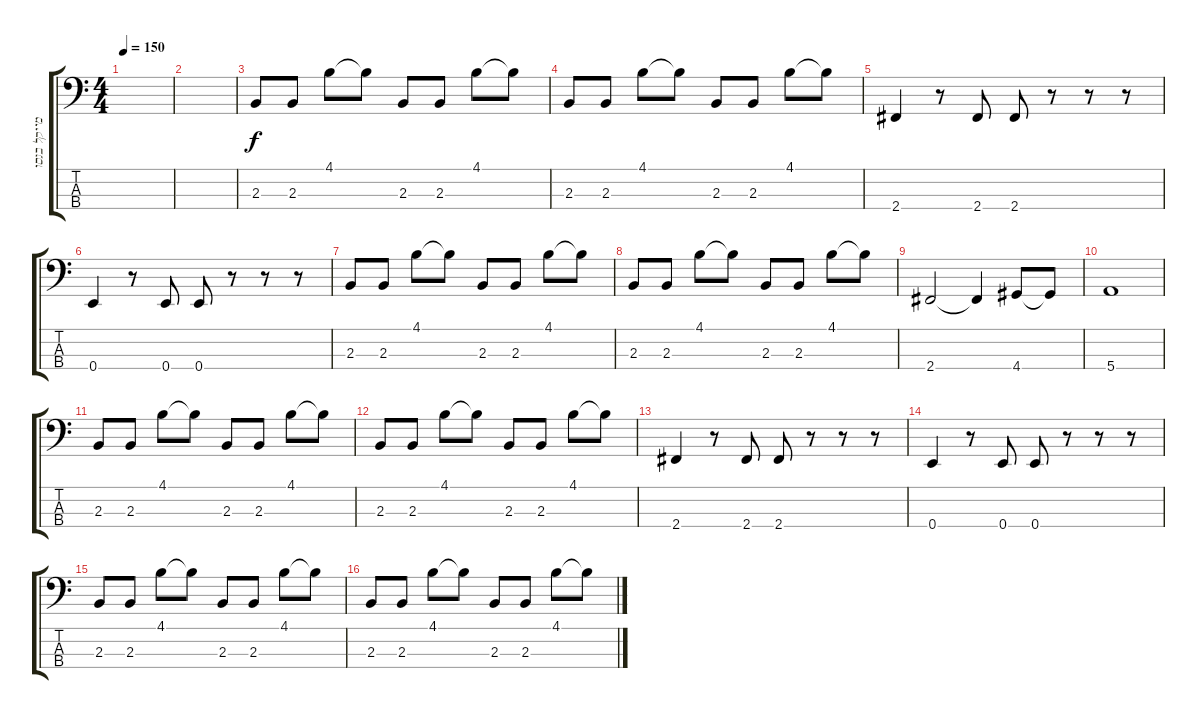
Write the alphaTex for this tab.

\track ("מייקל בנסון" "מייקל בנסו") {instrument electricbasspick}
\staff {score tabs}
\tuning (G2 D2 A1 E1) {hide}
\ts (4 4)
\tempo 150
\clef f4
\ks c
|
|
2.3.8 2.3.8 4.1.8 4.1{t}.8 2.3.8 2.3.8 4.1.8 4.1{t}.8 |
2.3.8 2.3.8 4.1.8 4.1{t}.8 2.3.8 2.3.8 4.1.8 4.1{t}.8 |
2.4.4 r.8 2.4.8 2.4.8 r.8 r.8 r.8 |
0.4.4 r.8 0.4.8 0.4.8 r.8 r.8 r.8 |
2.3.8 2.3.8 4.1.8 4.1{t}.8 2.3.8 2.3.8 4.1.8 4.1{t}.8 |
2.3.8 2.3.8 4.1.8 4.1{t}.8 2.3.8 2.3.8 4.1.8 4.1{t}.8 |
2.4.2 2.4{t}.4 4.4.8 4.4{t}.8 |
5.4.1 |
2.3.8 2.3.8 4.1.8 4.1{t}.8 2.3.8 2.3.8 4.1.8 4.1{t}.8 |
2.3.8 2.3.8 4.1.8 4.1{t}.8 2.3.8 2.3.8 4.1.8 4.1{t}.8 |
2.4.4 r.8 2.4.8 2.4.8 r.8 r.8 r.8 |
0.4.4 r.8 0.4.8 0.4.8 r.8 r.8 r.8 |
2.3.8 2.3.8 4.1.8 4.1{t}.8 2.3.8 2.3.8 4.1.8 4.1{t}.8 |
2.3.8 2.3.8 4.1.8 4.1{t}.8 2.3.8 2.3.8 4.1.8 4.1{t}.8
